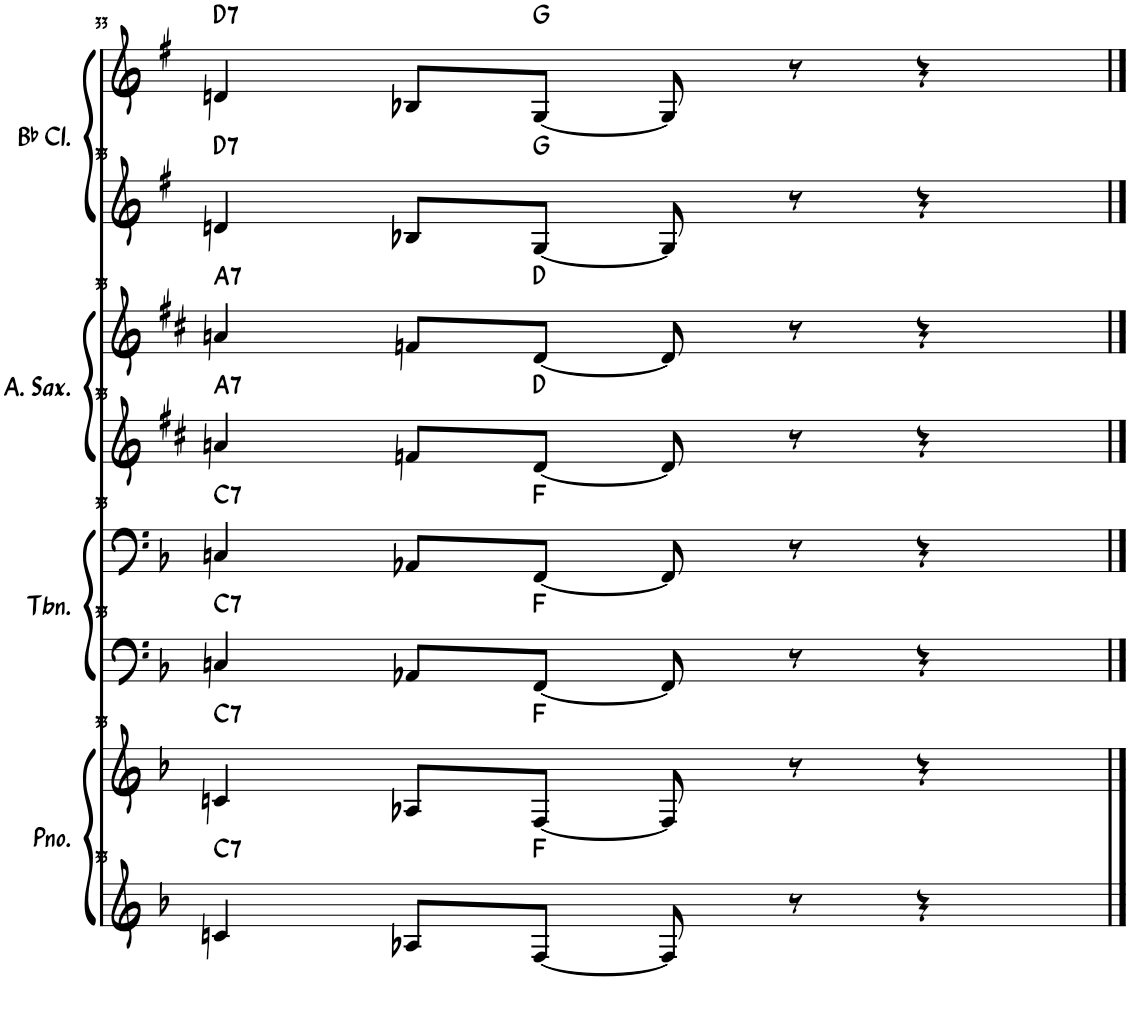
**kern	**kern	**harte	**kern	**kern	**harte	**kern	**kern	**harte	**kern	**kern	**harte
*part4	*part4	*part4	*part3	*part3	*part3	*part2	*part2	*part2	*part1	*part1	*part1
*staff8	*staff7	*	*staff6	*staff5	*	*staff4	*staff3	*	*staff2	*staff1	*
*I"钢琴	*	*	*I"长号	*	*	*I"中音萨克斯	*	*	*I"降B调单簧管	*	*
!!LO:PB:g=z
*clefG2	*clefG2	*	*clefF4	*clefF4	*	*clefG2	*clefG2	*	*clefG2	*clefG2	*
*	*	*	*	*	*	*Trd5c9	*Trd5c9	*	*Trd1c2	*Trd1c2	*
*k[b-]	*k[b-]	*	*k[b-]	*k[b-]	*	*k[f#c#]	*k[f#c#]	*	*k[f#]	*k[f#]	*
*M4/4	*M4/4	*	*M4/4	*M4/4	*	*M4/4	*M4/4	*	*M4/4	*M4/4	*
=33	=33	=33	=33	=33	=33	=33	=33	=33	=33	=33	=33
!	!	!LO:H:n=1:kt=7	!	!	!	!	!	!	!	!	!
!	!	!LO:H:n=2:kt=7	!	!	!LO:H:n=1:kt=7	!	!	!	!	!	!
!	!	!	!	!	!LO:H:n=2:kt=7	!	!	!LO:H:n=1:kt=7	!	!	!
!	!	!	!	!	!	!	!	!LO:H:n=2:kt=7	!	!	!LO:H:n=1:kt=7
!	!	!	!	!	!	!	!	!	!	!	!LO:H:n=2:kt=7
4cn/	4cn/	C:7 C:7	4Cn/	4Cn/	C:7 C:7	4an/	4an/	A:7 A:7	4dn/	4dn/	D:7 D:7
8A-X/L	8A-X/L	.	8AA-X/L	8AA-X/L	.	8fn/L	8fn/L	.	8B-X/L	8B-X/L	.
[8F/J	[8F/J	F:maj F:maj	[8FF/J	[8FF/J	F:maj F:maj	[8d/J	[8d/J	D:maj D:maj	[8G/J	[8G/J	G:maj G:maj
8F/]	8F/]	.	8FF/]	8FF/]	.	8d/]	8d/]	.	8G/]	8G/]	.
8r	8r	.	8r	8r	.	8r	8r	.	8r	8r	.
4r	4r	.	4r	4r	.	4r	4r	.	4r	4r	.
==	==	==	==	==	==	==	==	==	==	==	==
*-	*-	*-	*-	*-	*-	*-	*-	*-	*-	*-	*-
